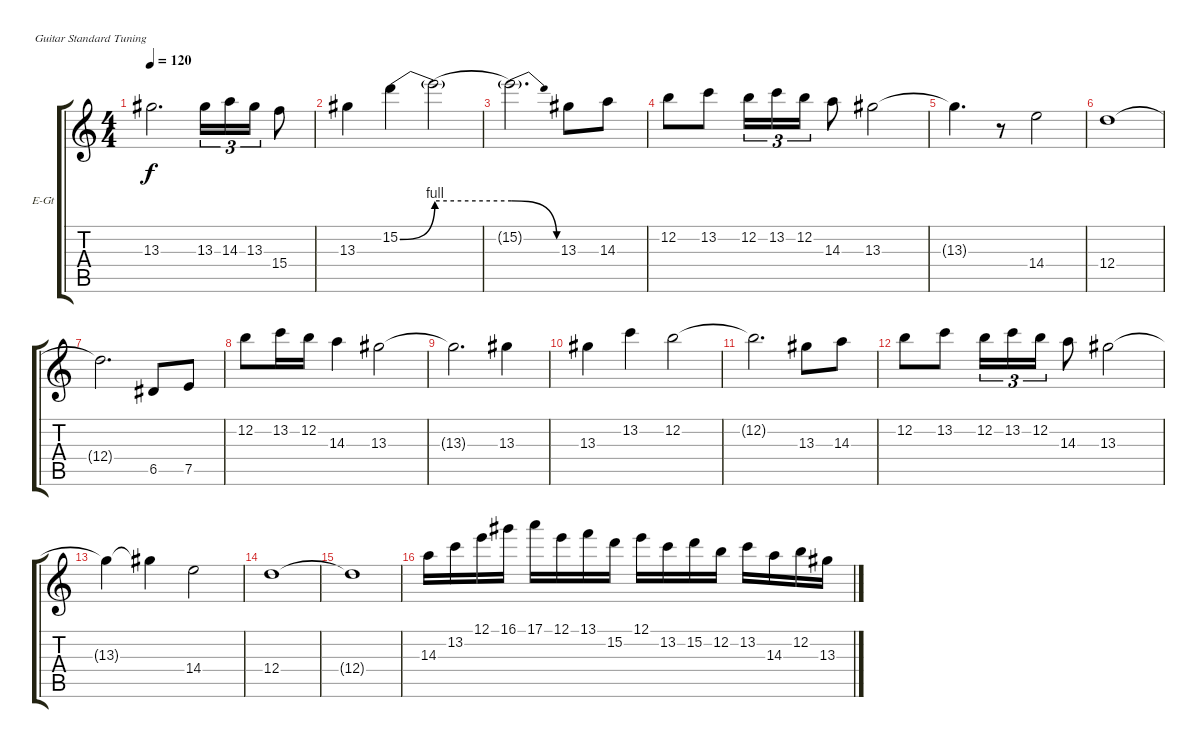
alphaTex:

\bracketExtendMode groupsimilarinstruments
\firstSystemTrackNameOrientation horizontal
\otherSystemsTrackNameOrientation horizontal
\track ("Malmsteen lead" "E-Gt") {mute instrument distortionguitar}
\staff {score tabs}
\tuning (E4 B3 G3 D3 A2 E2)
\ts (4 4)
\tempo 120
\clef g2
\ks c
13.3.2{d dy f} 13.3.16{tu (3 2)} 14.3.16{tu (3 2)} 13.3.16{tu (3 2)} 15.4.8 |
13.3.4 15.2{be (bend 0 0 60 4)}.4 15.2{be (hold 0 4 60 4) t}.2 |
15.2{be (release 0 4 60 0) t}.2{d} 13.3.8 14.3.8 |
12.2.8 13.2.8 12.2.16{tu (3 2)} 13.2.16{tu (3 2)} 12.2.16{tu (3 2)} 14.3.8 13.3.2 |
13.3{t}.4{d} r.8 14.4.2 |
12.4.1 |
12.4{t}.2{d} 6.5.8 7.5.8 |
12.2.8 13.2.16 12.2.16 14.3.4 13.3.2 |
13.3{t}.2{d} 13.3.4 |
13.3.4 13.2.4 12.2.2 |
12.2{t}.2{d} 13.3.8 14.3.8 |
12.2.8 13.2.8 12.2.16{tu (3 2)} 13.2.16{tu (3 2)} 12.2.16{tu (3 2)} 14.3.8 13.3.2 |
13.3{t}.4 13.3{t}.4 14.4.2 |
12.4.1 |
12.4{t}.1 |
14.3.16 13.2.16 12.1.16 16.1.16 17.1.16 12.1.16 13.1.16 15.2.16 12.1.16 13.2.16 15.2.16 12.2.16 13.2.16 14.3.16 12.2.16 13.3.16
